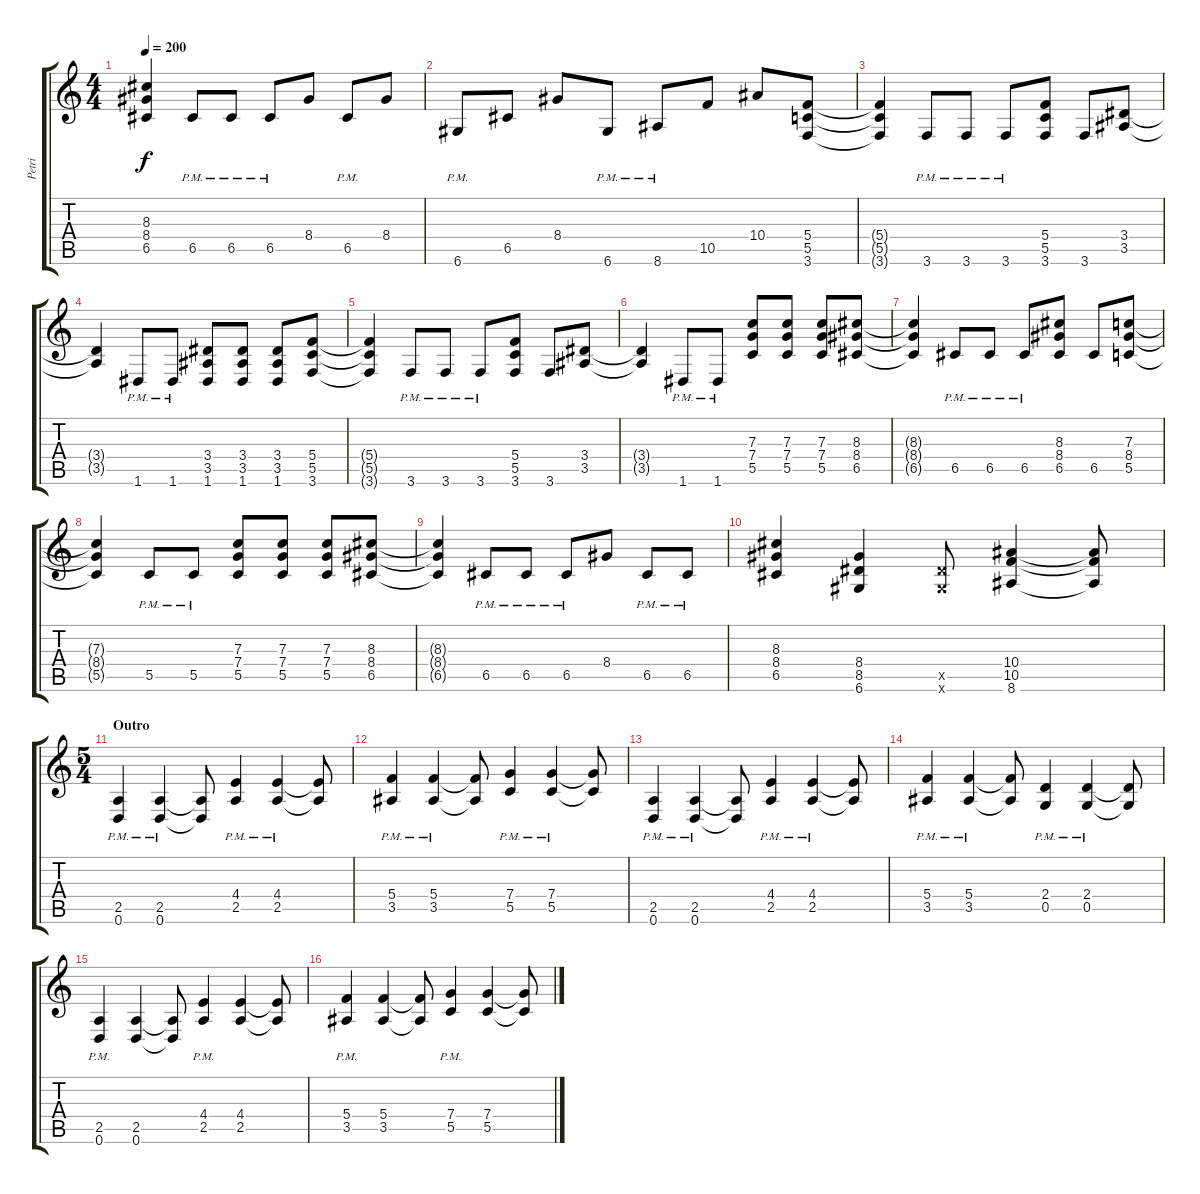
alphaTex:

\track ("Petri" "Petri") {instrument distortionguitar}
\staff {score tabs}
\tuning (D4 A3 F3 C3 G2 D2) {hide}
\ts (4 4)
\tempo 200
\clef g2
\ks c
(8.3{t} 8.4{t} 6.5{t}).4{dy f} 6.5{pm}.8 6.5{pm}.8 6.5{pm}.8 8.4.8 6.5{pm}.8 8.4.8 |
6.6{pm}.8 6.5.8 8.4.8 6.6{pm}.8 8.6{pm}.8 10.5.8 10.4.8 (5.4 5.5 3.6).8 |
(5.4{t} 5.5{t} 3.6{t}).4 3.6{pm}.8 3.6{pm}.8 3.6{pm}.8 (5.4 5.5 3.6).8 3.6.8 (3.4 3.5).8 |
(3.4{t} 3.5{t}).4 1.6{pm}.8 1.6{pm}.8 (3.4 3.5 1.6).8 (3.4 3.5 1.6).8 (3.4 3.5 1.6).8 (5.4 5.5 3.6).8 |
(5.4{t} 5.5{t} 3.6{t}).4 3.6{pm}.8 3.6{pm}.8 3.6{pm}.8 (5.4 5.5 3.6).8 3.6.8 (3.4 3.5).8 |
(3.4{t} 3.5{t}).4 1.6{pm}.8 1.6{pm}.8 (7.3 7.4 5.5).8 (7.3 7.4 5.5).8 (7.3 7.4 5.5).8 (8.3 8.4 6.5).8 |
(8.3{t} 8.4{t} 6.5{t}).4 6.5{pm}.8 6.5{pm}.8 6.5{pm}.8 (8.3 8.4 6.5).8 6.5.8 (7.3 8.4 5.5).8 |
(7.3{t} 8.4{t} 5.5{t}).4 5.5{pm}.8 5.5{pm}.8 (7.3 7.4 5.5).8 (7.3 7.4 5.5).8 (7.3 7.4 5.5).8 (8.3 8.4 6.5).8 |
(8.3{t} 8.4{t} 6.5{t}).4 6.5{pm}.8 6.5{pm}.8 6.5{pm}.8 8.4.8 6.5{pm}.8 6.5{pm}.8 |
(8.3 8.4 6.5).4 (8.4 8.5 6.6).4 (8.5{x} 6.6{x}).8 (10.4 10.5 8.6).4 (10.4{t} 10.5{t} 8.6{t}).8 |
\ts (5 4)
\section ("" "Outro")
(2.5{pm} 0.6{pm}).4 (2.5{pm} 0.6{pm}).4 (2.5{t} 0.6{t}).8 (4.4{pm} 2.5{pm}).4 (4.4{pm} 2.5{pm}).4 (4.4{t} 2.5{t}).8 |
(5.4{pm} 3.5{pm}).4 (5.4{pm} 3.5{pm}).4 (5.4{t} 3.5{t}).8 (7.4{pm} 5.5{pm}).4 (7.4{pm} 5.5{pm}).4 (7.4{t} 5.5{t}).8 |
(2.5{pm} 0.6{pm}).4 (2.5{pm} 0.6{pm}).4 (2.5{t} 0.6{t}).8 (4.4{pm} 2.5{pm}).4 (4.4{pm} 2.5{pm}).4 (4.4{t} 2.5{t}).8 |
(5.4{pm} 3.5{pm}).4 (5.4{pm} 3.5{pm}).4 (5.4{t} 3.5{t}).8 (2.4{pm} 0.5{pm}).4 (2.4{pm} 0.5{pm}).4 (2.4{t} 0.5{t}).8 |
(2.5{pm} 0.6{pm}).4 (2.5 0.6).4 (2.5{t} 0.6{t}).8 (4.4{pm} 2.5{pm}).4 (4.4 2.5).4 (4.4{t} 2.5{t}).8 |
(5.4{pm} 3.5{pm}).4 (5.4 3.5).4 (5.4{t} 3.5{t}).8 (7.4{pm} 5.5{pm}).4 (7.4 5.5).4 (7.4{t} 5.5{t}).8
